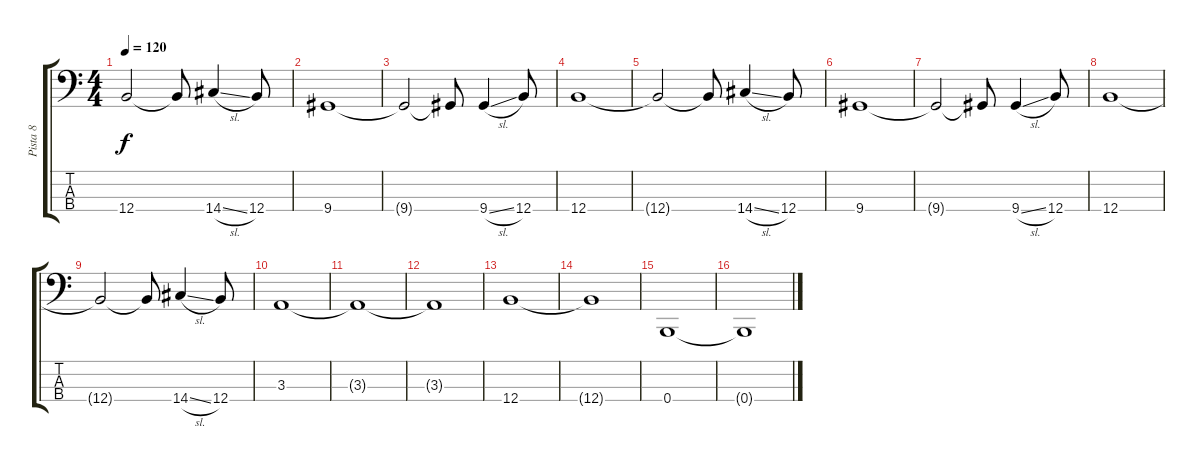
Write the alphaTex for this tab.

\track ("Pista 8" "Pista 8") {instrument electricbassfinger}
\staff {score tabs}
\tuning (E2 B1 Gb1 B0) {hide}
\ts (4 4)
\tempo 120
\clef f4
\ks c
12.4{t}.2{dy f} 12.4{t}.8 14.4{sl}.4 12.4.8 |
9.4.1 |
9.4{t}.2 9.4{t}.8 9.4{sl}.4 12.4.8 |
12.4.1 |
12.4{t}.2 12.4{t}.8 14.4{sl}.4 12.4.8 |
9.4.1 |
9.4{t}.2 9.4{t}.8 9.4{sl}.4 12.4.8 |
12.4.1 |
12.4{t}.2 12.4{t}.8 14.4{sl}.4 12.4.8 |
3.3.1 |
3.3{t}.1 |
3.3{t}.1 |
12.4.1 |
12.4{t}.1 |
0.4.1 |
0.4{t}.1
